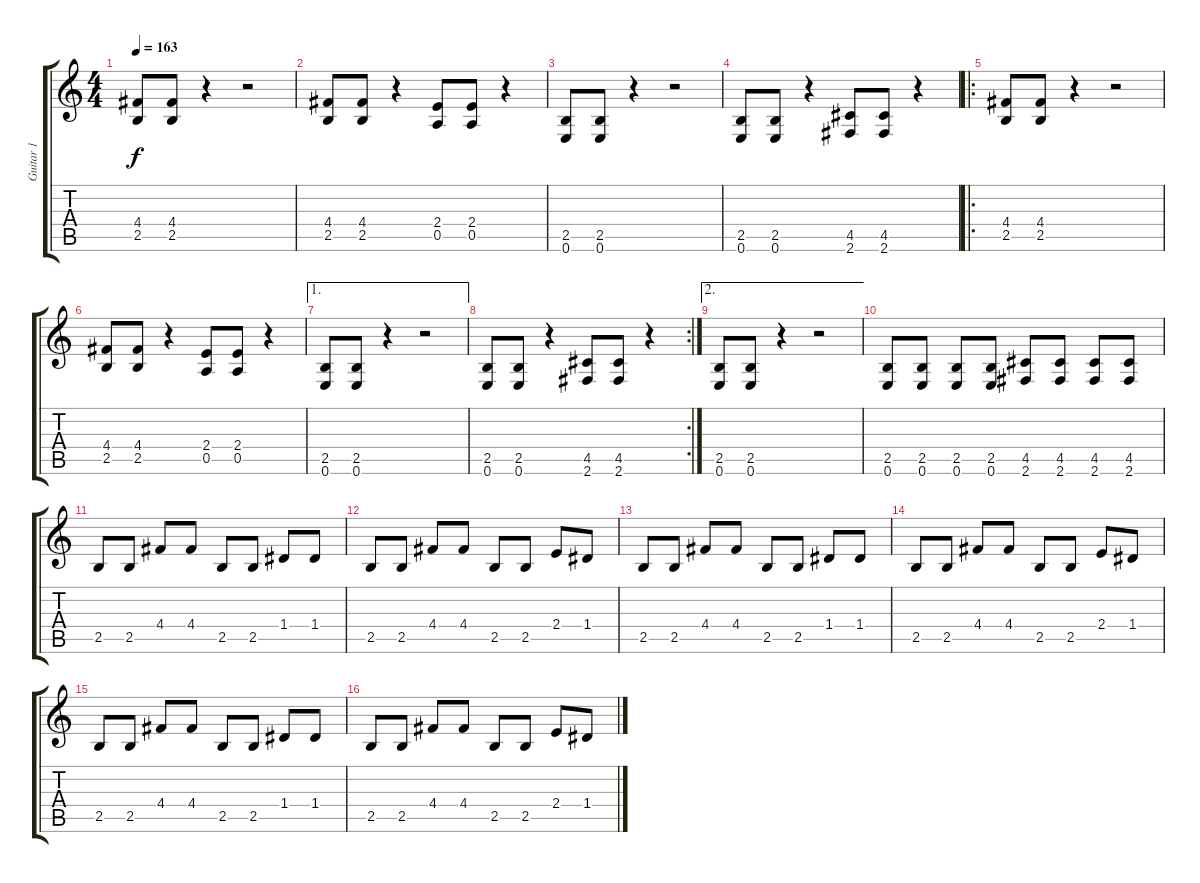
\track ("Guitar 1" "Guitar 1") {instrument overdrivenguitar}
\staff {score tabs}
\tuning (E4 B3 G3 D3 A2 E2) {hide}
\ts (4 4)
\tempo 163
\clef g2
\ks c
(4.4 2.5).8{dy f instrument electricguitarmuted} (4.4 2.5).8 r.4 r.2 |
(4.4 2.5).8 (4.4 2.5).8 r.4 (2.4 0.5).8 (2.4 0.5).8 r.4 |
(2.5 0.6).8 (2.5 0.6).8 r.4 r.2 |
(2.5 0.6).8 (2.5 0.6).8 r.4 (4.5 2.6).8 (4.5 2.6).8 r.4 |
\ro
(4.4 2.5).8 (4.4 2.5).8 r.4 r.2 |
(4.4 2.5).8 (4.4 2.5).8 r.4 (2.4 0.5).8 (2.4 0.5).8 r.4 |
\ae 1
(2.5 0.6).8 (2.5 0.6).8 r.4 r.2 |
\rc 2
(2.5 0.6).8 (2.5 0.6).8 r.4 (4.5 2.6).8 (4.5 2.6).8 r.4 |
\ae 2
(2.5 0.6).8 (2.5 0.6).8 r.4 r.2 |
(2.5 0.6).8{instrument overdrivenguitar} (2.5 0.6).8 (2.5 0.6).8 (2.5 0.6).8 (4.5 2.6).8 (4.5 2.6).8 (4.5 2.6).8 (4.5 2.6).8 |
2.5.8 2.5.8 4.4.8 4.4.8 2.5.8 2.5.8 1.4.8 1.4.8 |
2.5.8 2.5.8 4.4.8 4.4.8 2.5.8 2.5.8 2.4.8 1.4.8 |
2.5.8 2.5.8 4.4.8 4.4.8 2.5.8 2.5.8 1.4.8 1.4.8 |
2.5.8 2.5.8 4.4.8 4.4.8 2.5.8 2.5.8 2.4.8 1.4.8 |
2.5.8 2.5.8 4.4.8 4.4.8 2.5.8 2.5.8 1.4.8 1.4.8 |
2.5.8 2.5.8 4.4.8 4.4.8 2.5.8 2.5.8 2.4.8 1.4.8
